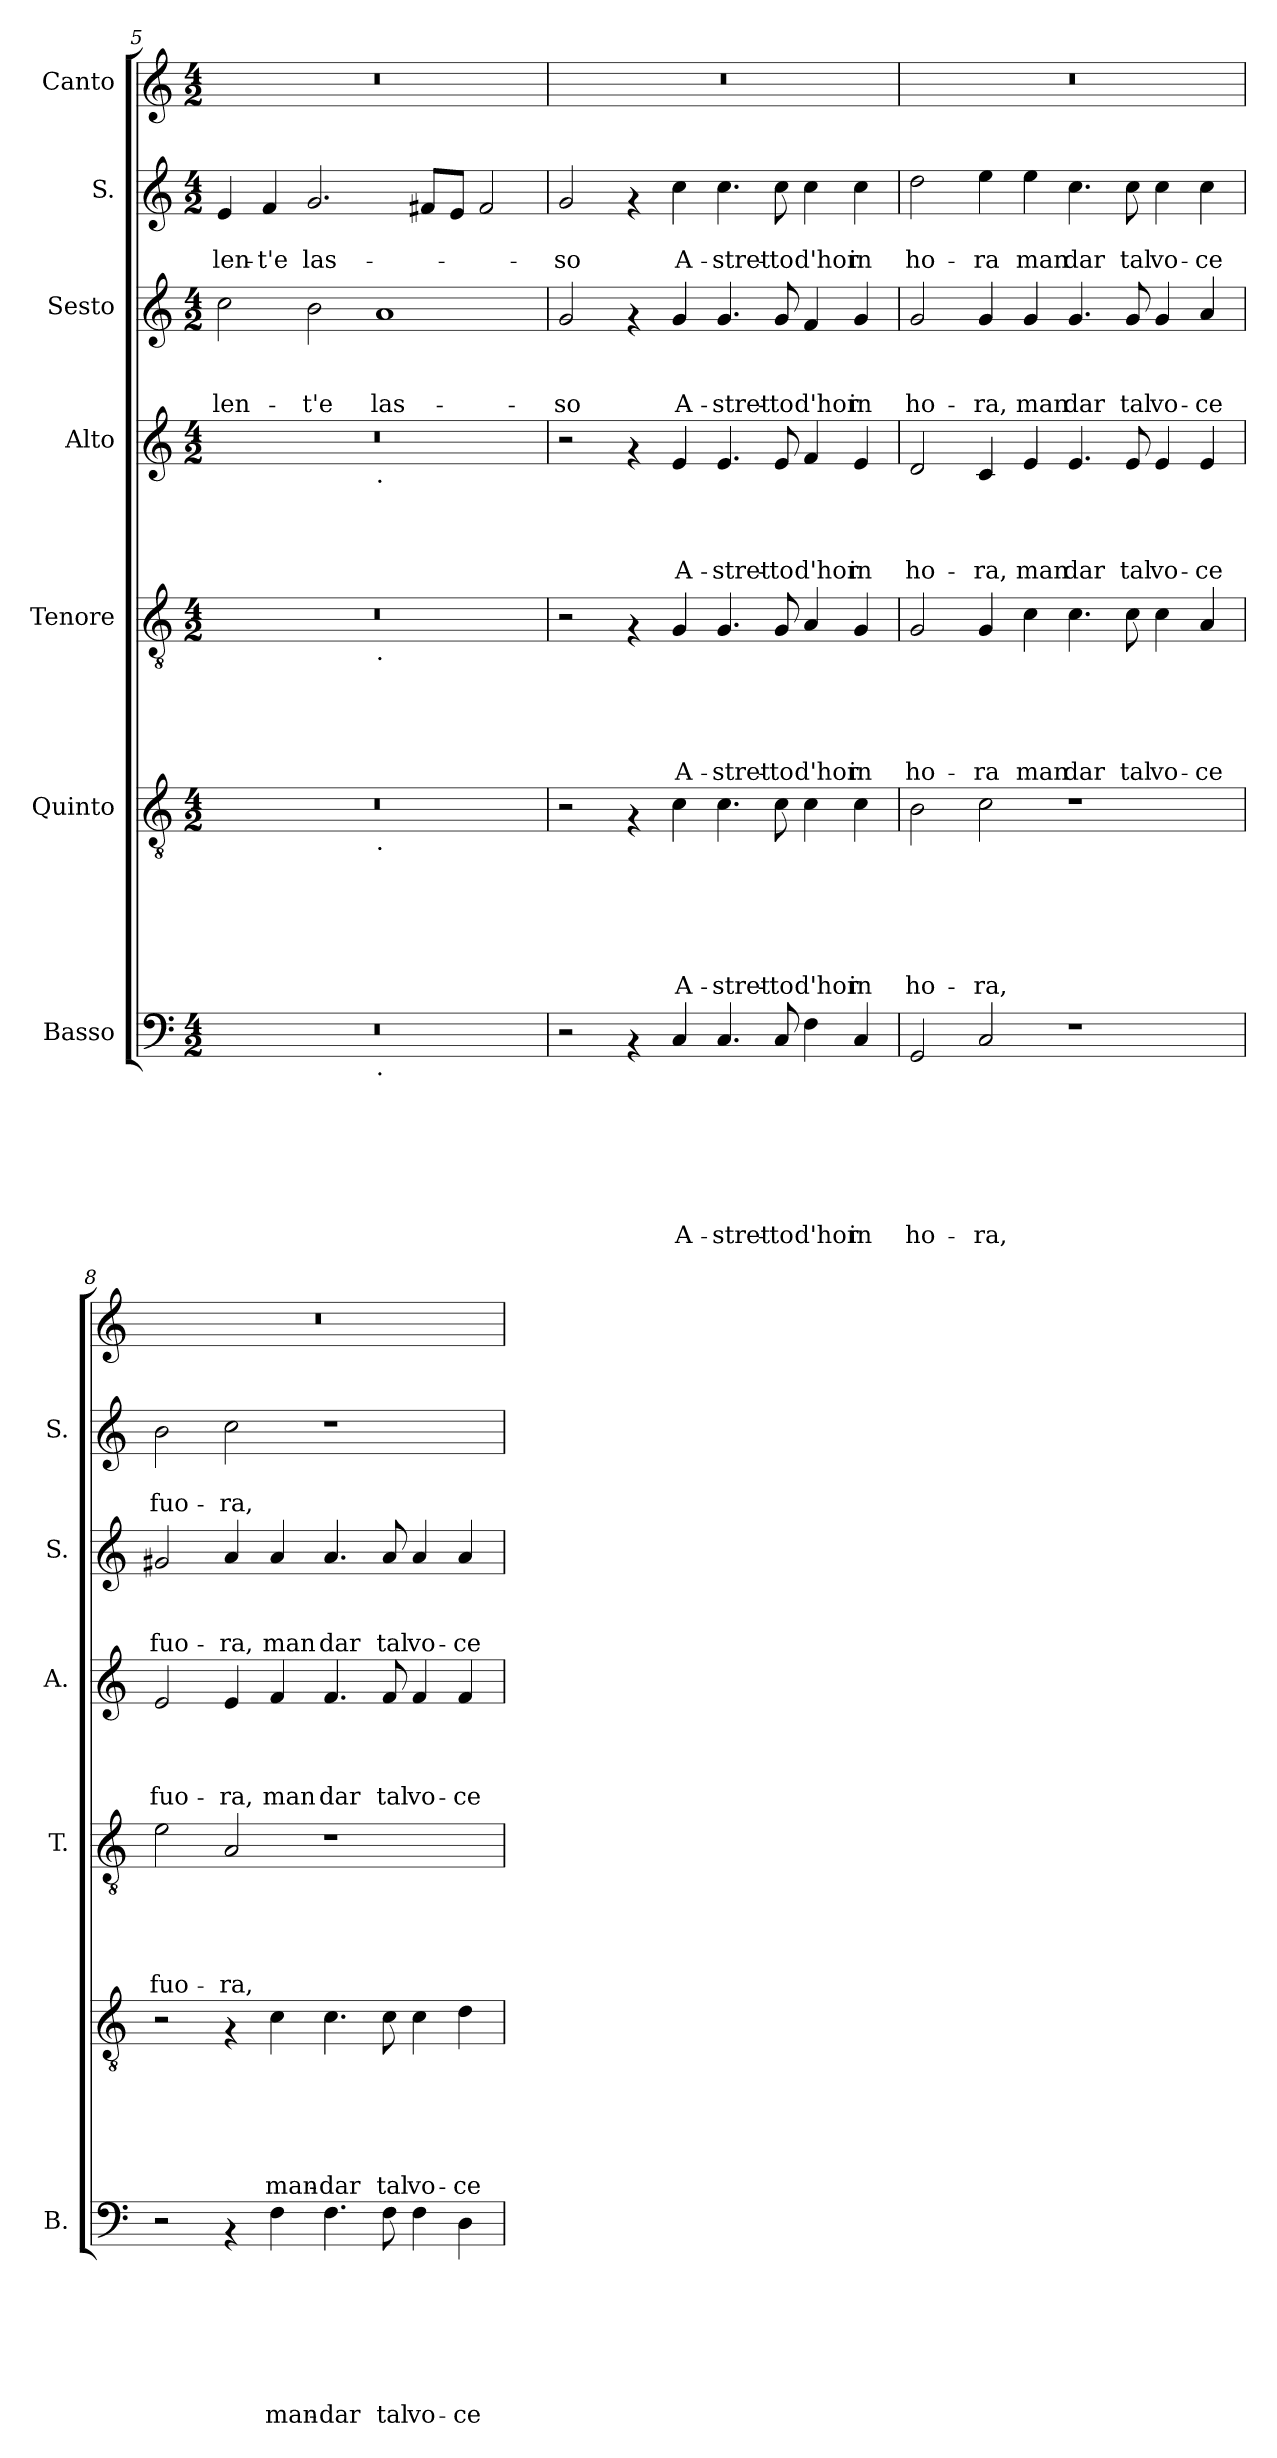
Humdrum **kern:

**kern	**text	**text	**text	**text	**text	**text	**text	**kern	**text	**text	**text	**text	**text	**text	**kern	**text	**text	**text	**text	**text	**kern	**text	**text	**text	**text	**kern	**text	**text	**text	**kern	**text	**text	**kern
*part7	*part7	*part7	*part7	*part7	*part7	*part7	*part7	*part6	*part6	*part6	*part6	*part6	*part6	*part6	*part5	*part5	*part5	*part5	*part5	*part5	*part4	*part4	*part4	*part4	*part4	*part3	*part3	*part3	*part3	*part2	*part2	*part2	*part1
*staff7	*staff7	*staff7	*staff7	*staff7	*staff7	*staff7	*staff7	*staff6	*staff6	*staff6	*staff6	*staff6	*staff6	*staff6	*staff5	*staff5	*staff5	*staff5	*staff5	*staff5	*staff4	*staff4	*staff4	*staff4	*staff4	*staff3	*staff3	*staff3	*staff3	*staff2	*staff2	*staff2	*staff1
*I"Basso	*	*	*	*	*	*	*	*I"Quinto	*	*	*	*	*	*	*I"Tenore	*	*	*	*	*	*I"Alto	*	*	*	*	*I"Sesto	*	*	*	*I"S.	*	*	*I"Canto
*I'B.	*	*	*	*	*	*	*	*	*	*	*	*	*	*	*I'T.	*	*	*	*	*	*I'A.	*	*	*	*	*I'S.	*	*	*	*I'S.	*	*	*
!!LO:LB:g=z
*clefF4	*	*	*	*	*	*	*	*clefGv2	*	*	*	*	*	*	*clefGv2	*	*	*	*	*	*clefG2	*	*	*	*	*clefG2	*	*	*	*clefG2	*	*	*clefG2
*k[]	*	*	*	*	*	*	*	*k[]	*	*	*	*	*	*	*k[]	*	*	*	*	*	*k[]	*	*	*	*	*k[]	*	*	*	*k[]	*	*	*k[]
*C:	*	*	*	*	*	*	*	*C:	*	*	*	*	*	*	*C:	*	*	*	*	*	*C:	*	*	*	*	*C:	*	*	*	*C:	*	*	*C:
*M4/2	*	*	*	*	*	*	*	*M4/2	*	*	*	*	*	*	*M4/2	*	*	*	*	*	*M4/2	*	*	*	*	*M4/2	*	*	*	*M4/2	*	*	*M4/2
=5	=5	=5	=5	=5	=5	=5	=5	=5	=5	=5	=5	=5	=5	=5	=5	=5	=5	=5	=5	=5	=5	=5	=5	=5	=5	=5	=5	=5	=5	=5	=5	=5	=5
!	!	!	!	!	!	!	!	!	!	!	!	!	!	!	!	!	!	!	!	!	!	!	!	!	!	!	!	!	!LO:LY:b	!	!	!LO:LY:b	!
*^	*	*	*	*	*	*	*	*^	*	*	*	*	*	*	*^	*	*	*	*	*	*^	*	*	*	*	*	*	*	*	*	*	*	*
0r	1ryy	.	.	.	.	.	.	.	0r	1ryy	.	.	.	.	.	.	0r	1ryy	.	.	.	.	.	0r	1ryy	.	.	.	.	2cc\	.	.	-len-	4e/	.	len-	0r
!	!	!	!	!	!	!	!	!	!	!	!	!	!	!	!	!	!	!	!	!	!	!	!	!	!	!	!	!	!	!	!	!	!	!	!	!LO:LY:b	!
.	.	.	.	.	.	.	.	.	.	.	.	.	.	.	.	.	.	.	.	.	.	.	.	.	.	.	.	.	.	.	.	.	.	4f/	.	-t'e	.
!	!	!	!	!	!	!	!	!	!	!	!	!	!	!	!	!	!	!	!	!	!	!	!	!	!	!	!	!	!	!	!	!	!LO:LY:b	!	!	!LO:LY:b	!
.	.	.	.	.	.	.	.	.	.	.	.	.	.	.	.	.	.	.	.	.	.	.	.	.	.	.	.	.	.	2b\	.	.	-t'e	2.g/	.	las-	.
!	!	!	!	!	!	!	!	!	!	!	!	!	!	!	!	!	!	!	!	!	!	!	!	!	!LO:TX:b:t=.	!	!	!	!	!	!	!	!	!	!	!	!
!	!	!	!	!	!	!	!	!	!	!	!	!	!	!	!	!	!	!LO:TX:b:t=.	!	!	!	!	!	!	!	!	!	!	!	!	!	!	!	!	!	!	!
!	!	!	!	!	!	!	!	!	!	!LO:TX:b:t=.	!	!	!	!	!	!	!	!	!	!	!	!	!	!	!	!	!	!	!	!	!	!	!	!	!	!	!
!	!LO:TX:b:t=.	!	!	!	!	!	!	!	!	!	!	!	!	!	!	!	!	!	!	!	!	!	!	!	!	!	!	!	!	!	!	!	!	!	!	!	!
!	!	!	!	!	!	!	!	!	!	!	!	!	!	!	!	!	!	!	!	!	!	!	!	!	!	!	!	!	!	!	!	!	!LO:LY:b	!	!	!	!
.	1ryy	.	.	.	.	.	.	.	.	1ryy	.	.	.	.	.	.	.	1ryy	.	.	.	.	.	.	1ryy	.	.	.	.	1a	.	.	las-	.	.	.	.
.	.	.	.	.	.	.	.	.	.	.	.	.	.	.	.	.	.	.	.	.	.	.	.	.	.	.	.	.	.	.	.	.	.	8f#X/L	.	.	.
.	.	.	.	.	.	.	.	.	.	.	.	.	.	.	.	.	.	.	.	.	.	.	.	.	.	.	.	.	.	.	.	.	.	8e/J	.	.	.
.	.	.	.	.	.	.	.	.	.	.	.	.	.	.	.	.	.	.	.	.	.	.	.	.	.	.	.	.	.	.	.	.	.	2f#/	.	.	.
=6	=6	=6	=6	=6	=6	=6	=6	=6	=6	=6	=6	=6	=6	=6	=6	=6	=6	=6	=6	=6	=6	=6	=6	=6	=6	=6	=6	=6	=6	=6	=6	=6	=6	=6	=6	=6	=6
!	!	!	!	!	!	!	!	!	!	!	!	!	!	!	!	!	!	!	!	!	!	!	!	!	!	!	!	!	!	!	!	!	!LO:LY:b	!	!	!LO:LY:b	!
*v	*v	*	*	*	*	*	*	*	*	*	*	*	*	*	*	*	*v	*v	*	*	*	*	*	*v	*v	*	*	*	*	*	*	*	*	*	*	*	*
*	*	*	*	*	*	*	*	*v	*v	*	*	*	*	*	*	*	*	*	*	*	*	*	*	*	*	*	*	*	*	*	*	*	*	*
2r	.	.	.	.	.	.	.	2r	.	.	.	.	.	.	2r	.	.	.	.	.	2r	.	.	.	.	2g/	.	.	-so	2g/	.	-so	0r
4rAA	.	.	.	.	.	.	.	4rF	.	.	.	.	.	.	4rF	.	.	.	.	.	4rf	.	.	.	.	4rf	.	.	.	4rf	.	.	.
!	!	!	!	!	!	!	!LO:LY:b	!	!	!	!	!	!	!LO:LY:b	!	!	!	!	!	!LO:LY:b	!	!	!	!	!LO:LY:b	!	!	!	!LO:LY:b	!	!	!LO:LY:b	!
4C/	.	.	.	.	.	.	A-	4c\	.	.	.	.	.	A-	4G/	.	.	.	.	A-	4e/	.	.	.	A-	4g/	.	.	A-	4cc\	.	A-	.
!	!	!	!	!	!	!	!LO:LY:b	!	!	!	!	!	!	!LO:LY:b	!	!	!	!	!	!LO:LY:b	!	!	!	!	!LO:LY:b	!	!	!	!LO:LY:b	!	!	!LO:LY:b	!
4.C/	.	.	.	.	.	.	-stret-	4.c\	.	.	.	.	.	-stret-	4.G/	.	.	.	.	-stret-	4.e/	.	.	.	-stret-	4.g/	.	.	-stret-	4.cc\	.	-stret-	.
!	!	!	!	!	!	!	!LO:LY:b	!	!	!	!	!	!	!LO:LY:b	!	!	!	!	!	!LO:LY:b	!	!	!	!	!LO:LY:b	!	!	!	!LO:LY:b	!	!	!LO:LY:b	!
8C/	.	.	.	.	.	.	-to	8c\	.	.	.	.	.	-to	8G/	.	.	.	.	-to	8e/	.	.	.	-to	8g/	.	.	-to	8cc\	.	-to	.
!	!	!	!	!	!	!	!LO:LY:b	!	!	!	!	!	!	!LO:LY:b	!	!	!	!	!	!LO:LY:b	!	!	!	!	!LO:LY:b	!	!	!	!LO:LY:b	!	!	!LO:LY:b	!
4F\	.	.	.	.	.	.	d'hor	4c\	.	.	.	.	.	d'hor	4A/	.	.	.	.	d'hor	4f/	.	.	.	d'hor	4f/	.	.	d'hor	4cc\	.	d'hor	.
!	!	!	!	!	!	!	!LO:LY:b	!	!	!	!	!	!	!LO:LY:b	!	!	!	!	!	!LO:LY:b	!	!	!	!	!LO:LY:b	!	!	!	!LO:LY:b	!	!	!LO:LY:b	!
4C/	.	.	.	.	.	.	in	4c\	.	.	.	.	.	in	4G/	.	.	.	.	in	4e/	.	.	.	in	4g/	.	.	in	4cc\	.	in	.
=7	=7	=7	=7	=7	=7	=7	=7	=7	=7	=7	=7	=7	=7	=7	=7	=7	=7	=7	=7	=7	=7	=7	=7	=7	=7	=7	=7	=7	=7	=7	=7	=7	=7
!	!	!	!	!	!	!	!LO:LY:b	!	!	!	!	!	!	!LO:LY:b	!	!	!	!	!	!LO:LY:b	!	!	!	!	!LO:LY:b	!	!	!	!LO:LY:b	!	!	!LO:LY:b	!
2GG/	.	.	.	.	.	.	ho-	2B\	.	.	.	.	.	ho-	2G/	.	.	.	.	ho-	2d/	.	.	.	ho-	2g/	.	.	ho-	2dd\	.	ho-	0r
!	!	!	!	!	!	!	!LO:LY:b	!	!	!	!	!	!	!LO:LY:b	!	!	!	!	!	!LO:LY:b	!	!	!	!	!LO:LY:b	!	!	!	!LO:LY:b	!	!	!LO:LY:b	!
2C/	.	.	.	.	.	.	-ra,	2c\	.	.	.	.	.	-ra,	4G/	.	.	.	.	-ra	4c/	.	.	.	-ra,	4g/	.	.	-ra,	4ee\	.	-ra	.
!	!	!	!	!	!	!	!	!	!	!	!	!	!	!	!	!	!	!	!	!LO:LY:b	!	!	!	!	!LO:LY:b	!	!	!	!LO:LY:b	!	!	!LO:LY:b	!
.	.	.	.	.	.	.	.	.	.	.	.	.	.	.	4c\	.	.	.	.	man	4e/	.	.	.	man	4g/	.	.	man	4ee\	.	man	.
!	!	!	!	!	!	!	!	!	!	!	!	!	!	!	!	!	!	!	!	!LO:LY:b	!	!	!	!	!LO:LY:b	!	!	!	!LO:LY:b	!	!	!LO:LY:b	!
1r	.	.	.	.	.	.	.	1r	.	.	.	.	.	.	4.c\	.	.	.	.	dar	4.e/	.	.	.	dar	4.g/	.	.	dar	4.cc\	.	dar	.
!	!	!	!	!	!	!	!	!	!	!	!	!	!	!	!	!	!	!	!	!LO:LY:b	!	!	!	!	!LO:LY:b	!	!	!	!LO:LY:b	!	!	!LO:LY:b	!
.	.	.	.	.	.	.	.	.	.	.	.	.	.	.	8c\	.	.	.	.	tal	8e/	.	.	.	tal	8g/	.	.	tal	8cc\	.	tal	.
!	!	!	!	!	!	!	!	!	!	!	!	!	!	!	!	!	!	!	!	!LO:LY:b	!	!	!	!	!LO:LY:b	!	!	!	!LO:LY:b	!	!	!LO:LY:b	!
.	.	.	.	.	.	.	.	.	.	.	.	.	.	.	4c\	.	.	.	.	vo-	4e/	.	.	.	vo-	4g/	.	.	vo-	4cc\	.	vo-	.
!	!	!	!	!	!	!	!	!	!	!	!	!	!	!	!	!	!	!	!	!LO:LY:b	!	!	!	!	!LO:LY:b	!	!	!	!LO:LY:b	!	!	!LO:LY:b	!
.	.	.	.	.	.	.	.	.	.	.	.	.	.	.	4A/	.	.	.	.	-ce	4e/	.	.	.	-ce	4a/	.	.	-ce	4cc\	.	-ce	.
=8	=8	=8	=8	=8	=8	=8	=8	=8	=8	=8	=8	=8	=8	=8	=8	=8	=8	=8	=8	=8	=8	=8	=8	=8	=8	=8	=8	=8	=8	=8	=8	=8	=8
!	!	!	!	!	!	!	!	!	!	!	!	!	!	!	!	!	!	!	!	!LO:LY:b	!	!	!	!	!LO:LY:b	!	!	!	!LO:LY:b	!	!	!LO:LY:b	!
2r	.	.	.	.	.	.	.	2r	.	.	.	.	.	.	2e\	.	.	.	.	fuo-	2e/	.	.	.	fuo-	2g#X/	.	.	fuo-	2b\	.	fuo-	0r
!	!	!	!	!	!	!	!	!	!	!	!	!	!	!	!	!	!	!	!	!LO:LY:b	!	!	!	!	!LO:LY:b	!	!	!	!LO:LY:b	!	!	!LO:LY:b	!
4rAA	.	.	.	.	.	.	.	4rF	.	.	.	.	.	.	2A/	.	.	.	.	-ra,	4e/	.	.	.	-ra,	4a/	.	.	-ra,	2cc\	.	-ra,	.
!	!	!	!	!	!	!	!LO:LY:b	!	!	!	!	!	!	!LO:LY:b	!	!	!	!	!	!	!	!	!	!	!LO:LY:b	!	!	!	!LO:LY:b	!	!	!	!
4F\	.	.	.	.	.	.	man-	4c\	.	.	.	.	.	man-	.	.	.	.	.	.	4f/	.	.	.	man	4a/	.	.	man	.	.	.	.
!	!	!	!	!	!	!	!LO:LY:b	!	!	!	!	!	!	!LO:LY:b	!	!	!	!	!	!	!	!	!	!	!LO:LY:b	!	!	!	!LO:LY:b	!	!	!	!
4.F\	.	.	.	.	.	.	-dar	4.c\	.	.	.	.	.	-dar	1r	.	.	.	.	.	4.f/	.	.	.	dar	4.a/	.	.	dar	1r	.	.	.
!	!	!	!	!	!	!	!LO:LY:b	!	!	!	!	!	!	!LO:LY:b	!	!	!	!	!	!	!	!	!	!	!LO:LY:b	!	!	!	!LO:LY:b	!	!	!	!
8F\	.	.	.	.	.	.	tal	8c\	.	.	.	.	.	tal	.	.	.	.	.	.	8f/	.	.	.	tal	8a/	.	.	tal	.	.	.	.
!	!	!	!	!	!	!	!LO:LY:b	!	!	!	!	!	!	!LO:LY:b	!	!	!	!	!	!	!	!	!	!	!LO:LY:b	!	!	!	!LO:LY:b	!	!	!	!
4F\	.	.	.	.	.	.	vo-	4c\	.	.	.	.	.	vo-	.	.	.	.	.	.	4f/	.	.	.	vo-	4a/	.	.	vo-	.	.	.	.
!	!	!	!	!	!	!	!LO:LY:b	!	!	!	!	!	!	!LO:LY:b	!	!	!	!	!	!	!	!	!	!	!LO:LY:b	!	!	!	!LO:LY:b	!	!	!	!
4D\	.	.	.	.	.	.	-ce	4d\	.	.	.	.	.	-ce	.	.	.	.	.	.	4f/	.	.	.	-ce	4a/	.	.	-ce	.	.	.	.
=	=	=	=	=	=	=	=	=	=	=	=	=	=	=	=	=	=	=	=	=	=	=	=	=	=	=	=	=	=	=	=	=	=
*-	*-	*-	*-	*-	*-	*-	*-	*-	*-	*-	*-	*-	*-	*-	*-	*-	*-	*-	*-	*-	*-	*-	*-	*-	*-	*-	*-	*-	*-	*-	*-	*-	*-
